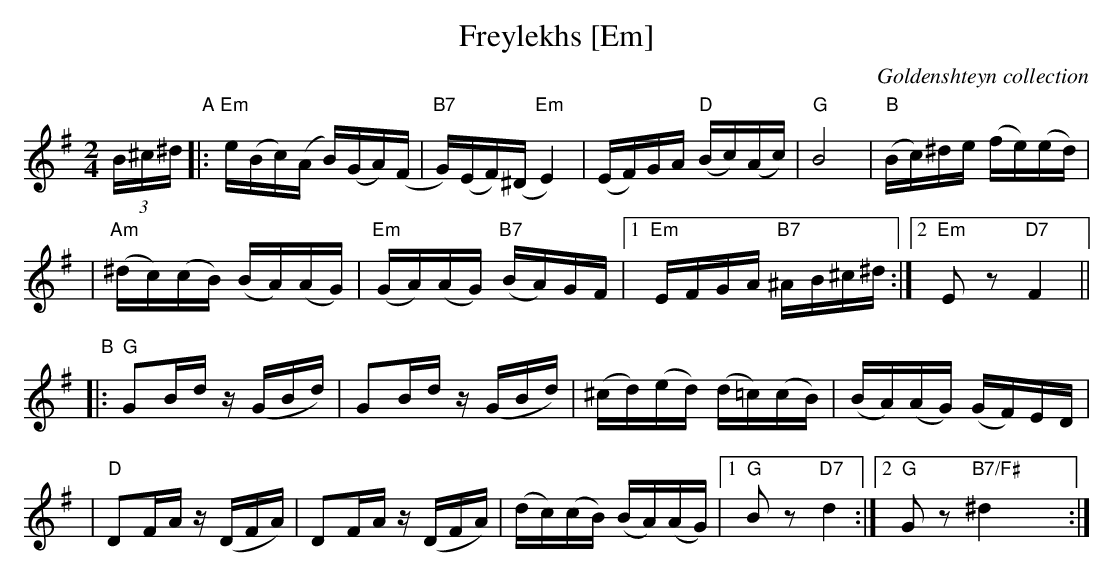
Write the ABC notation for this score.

X:1
T: Freylekhs [Em]
O: Goldenshteyn collection
M: 2/4
L: 1/16
K: Em
(3B^c^d \
"A"\
|: "Em"e(Bc)(A B)(GA)(F | "B7"G)(EF)(^D "Em"E4) | (EF)GA "D"(Bc)(Ac) | "G"B8 | "B"(Bc)^de (fe)(ed) |
| "Am"(^dc)(cB) (BA)(AG) | "Em"(GA)(AG) "B7"(BA)GF |1 "Em"EFGA "B7"^AB^c^d :|2 "Em"E2z2 "D7"F4 ||
"B"\
|: "G"G2Bd z(GBd) | G2Bd z(GBd) | (^cd)(ed) (d=c)(cB) | (BA)(AG) (GF)ED |
| "D"D2FA z(DFA) | D2FA z(DFA) | (dc)(cB) (BA)(AG) |1 "G"B2z2 "D7"d4 :|2 "G"G2z2 "B7/F#"^d4 y!d.C.!y:|
